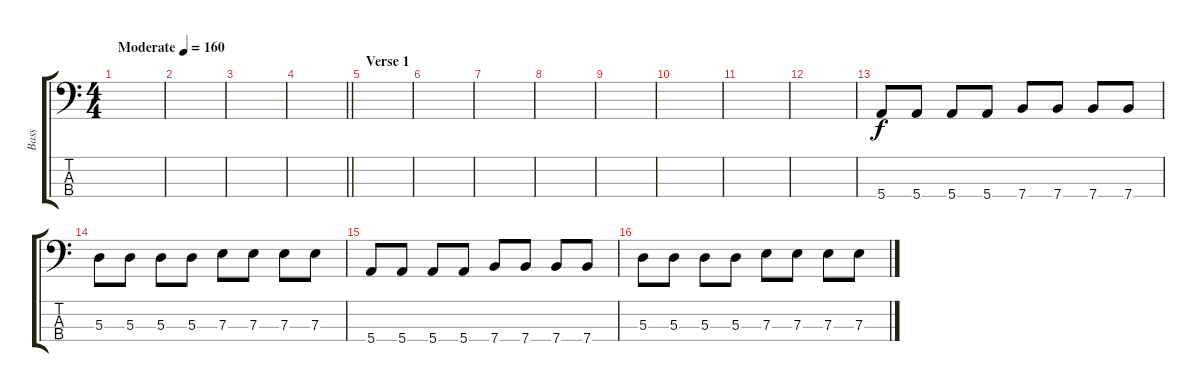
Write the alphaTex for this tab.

\track ("Bass" "Bass") {instrument electricbasspick}
\staff {score tabs}
\tuning (G2 D2 A1 E1) {hide}
\ts (4 4)
\tempo (160 "Moderate")
\clef f4
\ks c
|
|
|
\barLineRight lightlight
|
\section ("" "Verse 1")
|
|
|
|
|
|
|
|
5.4.8 5.4.8 5.4.8 5.4.8 7.4.8 7.4.8 7.4.8 7.4.8 |
5.3.8 5.3.8 5.3.8 5.3.8 7.3.8 7.3.8 7.3.8 7.3.8 |
5.4.8 5.4.8 5.4.8 5.4.8 7.4.8 7.4.8 7.4.8 7.4.8 |
5.3.8 5.3.8 5.3.8 5.3.8 7.3.8 7.3.8 7.3.8 7.3.8
